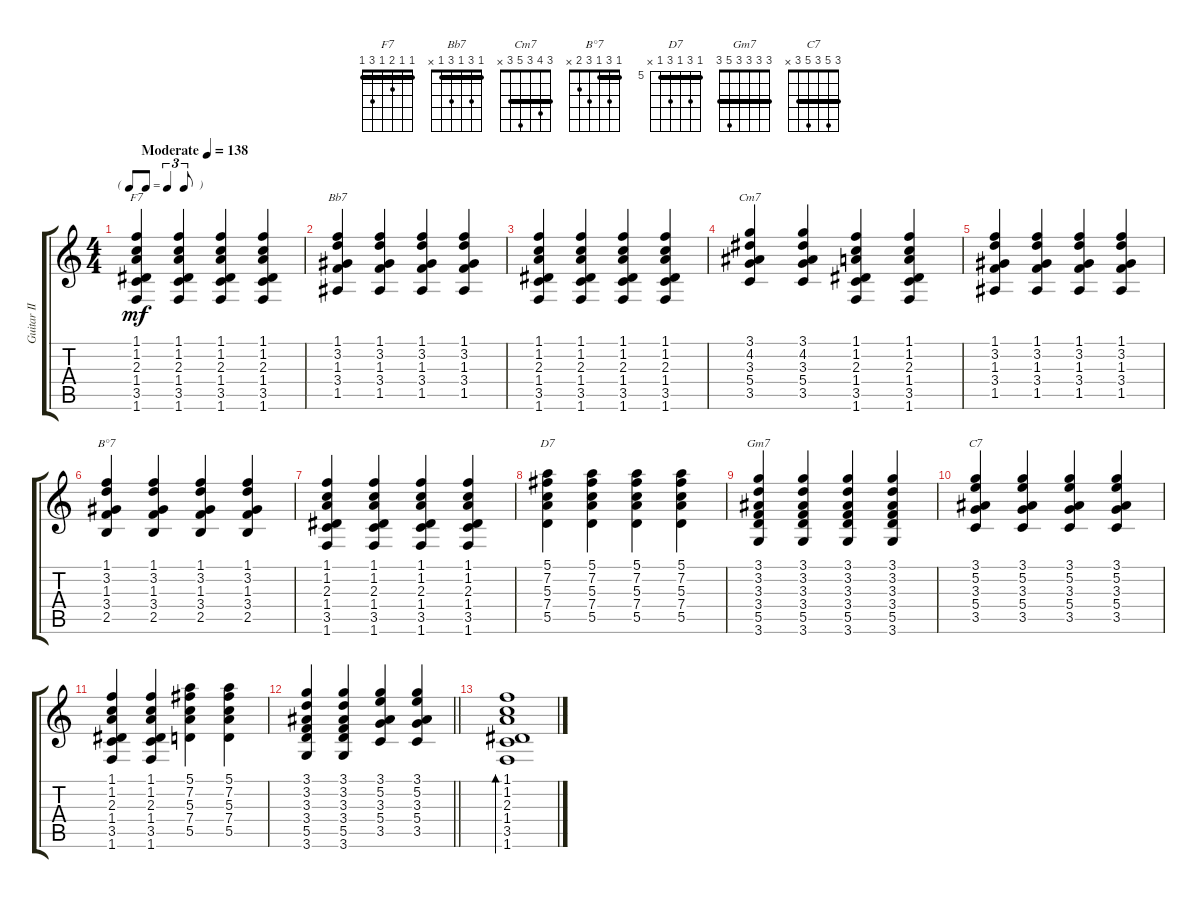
\track ("Guitar II" "Guitar II") {instrument electricguitarjazz}
\staff {score tabs}
\tuning (E4 B3 G3 D3 A2 E2) {hide}
\chord ("F7" 1 1 2 1 3 1) {barre 1}
\chord ("Bb7" 1 3 1 3 1 x) {barre 1}
\chord ("Cm7" 3 4 3 5 3 x) {barre 3}
\chord ("B°7" 1 3 1 3 2 x) {barre 1}
\chord ("D7" 5 7 5 7 5 x) {firstfret 5 barre 5}
\chord ("Gm7" 3 3 3 3 5 3) {barre 3}
\chord ("C7" 3 5 3 5 3 x) {barre 3}
\ts (4 4)
\tf triplet8th
\tempo (138 "Moderate")
\clef g2
\ks c
(1.1 1.2 2.3 1.4 3.5 1.6).4{ch "F7" dy mf instrument electricguitarjazz} (1.1 1.2 2.3 1.4 3.5 1.6).4 (1.1 1.2 2.3 1.4 3.5 1.6).4 (1.1 1.2 2.3 1.4 3.5 1.6).4 |
(1.1 3.2 1.3 3.4 1.5).4{ch "Bb7"} (1.1 3.2 1.3 3.4 1.5).4 (1.1 3.2 1.3 3.4 1.5).4 (1.1 3.2 1.3 3.4 1.5).4 |
(1.1 1.2 2.3 1.4 3.5 1.6).4 (1.1 1.2 2.3 1.4 3.5 1.6).4 (1.1 1.2 2.3 1.4 3.5 1.6).4 (1.1 1.2 2.3 1.4 3.5 1.6).4 |
(3.1 4.2 3.3 5.4 3.5).4{ch "Cm7"} (3.1 4.2 3.3 5.4 3.5).4 (1.1 1.2 2.3 1.4 3.5 1.6).4 (1.1 1.2 2.3 1.4 3.5 1.6).4 |
(1.1 3.2 1.3 3.4 1.5).4 (1.1 3.2 1.3 3.4 1.5).4 (1.1 3.2 1.3 3.4 1.5).4 (1.1 3.2 1.3 3.4 1.5).4 |
(1.1 3.2 1.3 3.4 2.5).4{ch "B°7"} (1.1 3.2 1.3 3.4 2.5).4 (1.1 3.2 1.3 3.4 2.5).4 (1.1 3.2 1.3 3.4 2.5).4 |
(1.1 1.2 2.3 1.4 3.5 1.6).4 (1.1 1.2 2.3 1.4 3.5 1.6).4 (1.1 1.2 2.3 1.4 3.5 1.6).4 (1.1 1.2 2.3 1.4 3.5 1.6).4 |
(5.1 7.2 5.3 7.4 5.5).4{ch "D7"} (5.1 7.2 5.3 7.4 5.5).4 (5.1 7.2 5.3 7.4 5.5).4 (5.1 7.2 5.3 7.4 5.5).4 |
(3.1 3.2 3.3 3.4 5.5 3.6).4{ch "Gm7"} (3.1 3.2 3.3 3.4 5.5 3.6).4 (3.1 3.2 3.3 3.4 5.5 3.6).4 (3.1 3.2 3.3 3.4 5.5 3.6).4 |
(3.1 5.2 3.3 5.4 3.5).4{ch "C7"} (3.1 5.2 3.3 5.4 3.5).4 (3.1 5.2 3.3 5.4 3.5).4 (3.1 5.2 3.3 5.4 3.5).4 |
(1.1 1.2 2.3 1.4 3.5 1.6).4 (1.1 1.2 2.3 1.4 3.5 1.6).4 (5.1 7.2 5.3 7.4 5.5).4 (5.1 7.2 5.3 7.4 5.5).4 |
\barLineRight lightlight
(3.1 3.2 3.3 3.4 5.5 3.6).4 (3.1 3.2 3.3 3.4 5.5 3.6).4 (3.1 5.2 3.3 5.4 3.5).4 (3.1 5.2 3.3 5.4 3.5).4 |
(1.1 1.2 2.3 1.4 3.5 1.6).1{bd 120}
